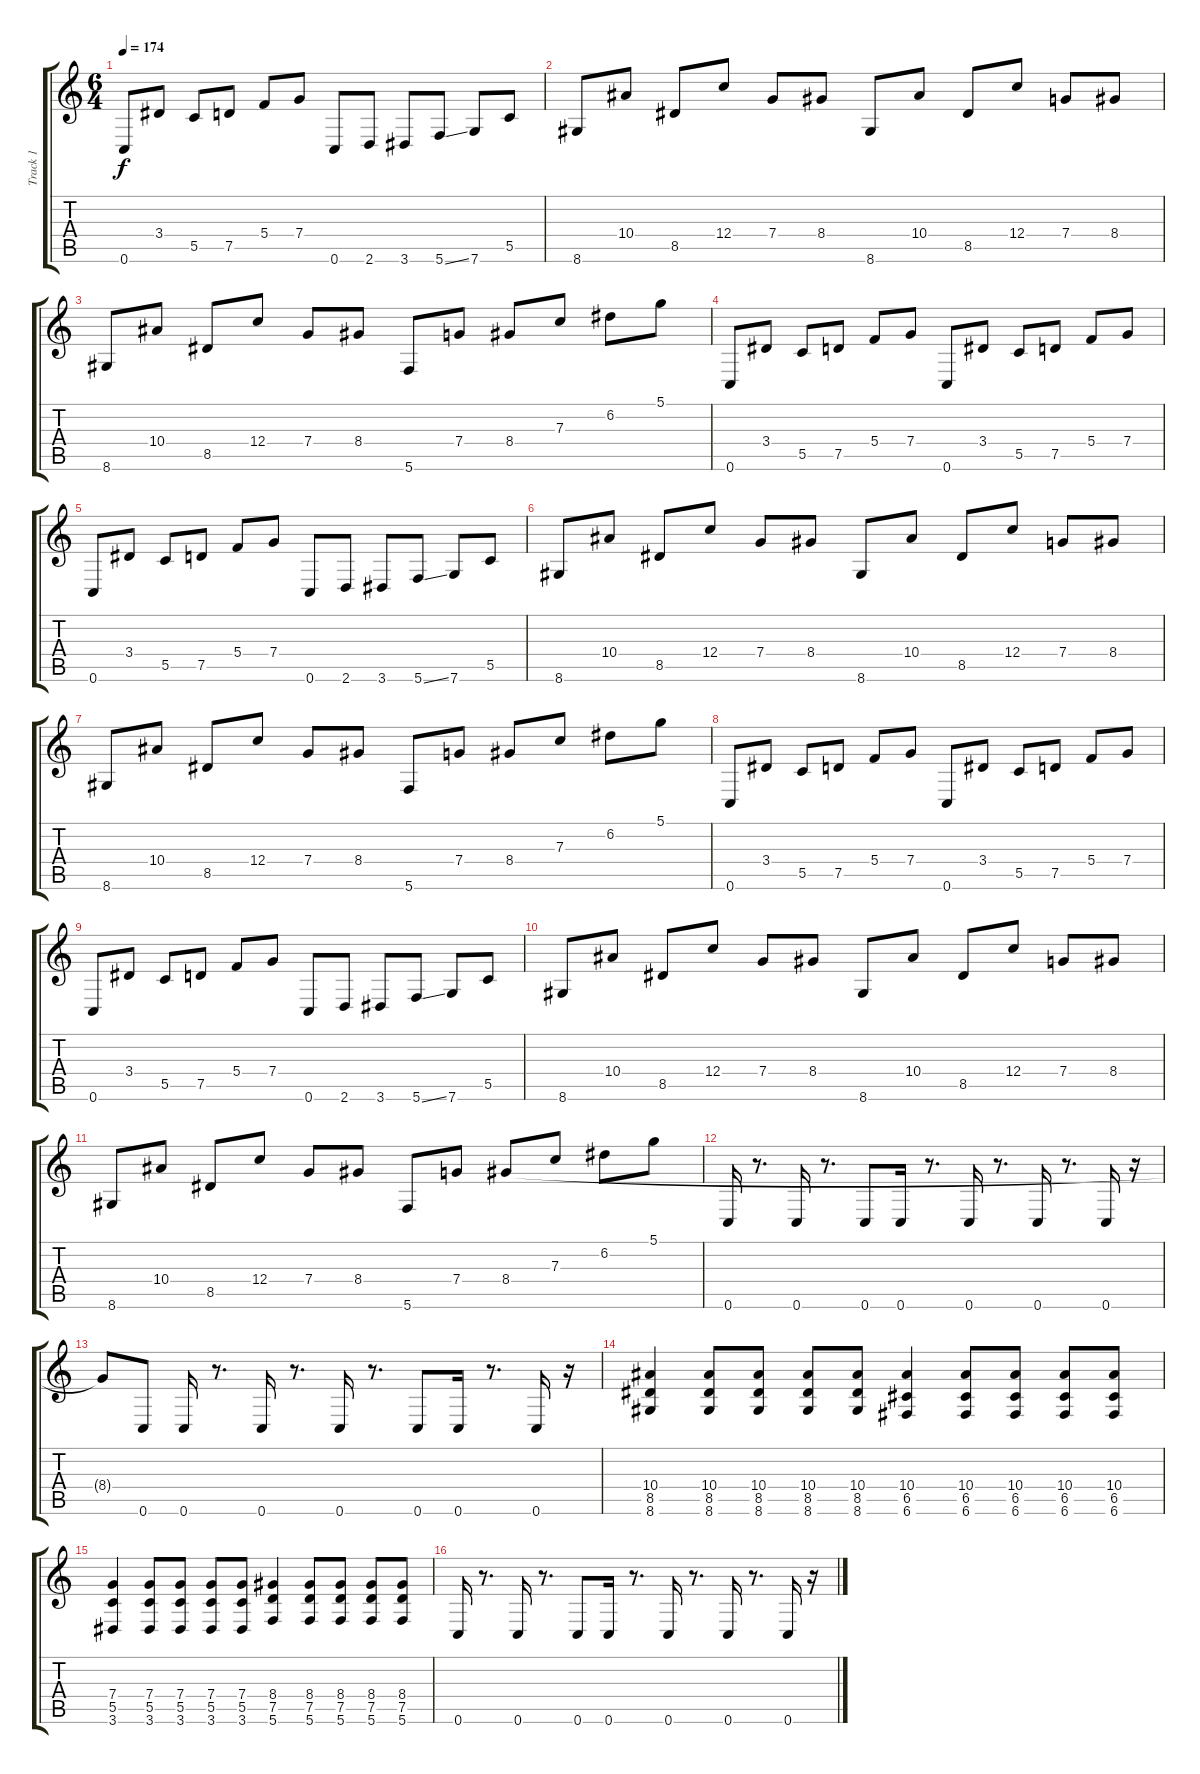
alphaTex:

\track ("Track 1" "Track 1") {instrument distortionguitar}
\staff {score tabs}
\tuning (D4 A3 F3 C3 G2 C2) {hide}
\ts (6 4)
\tempo 174
\clef g2
\ks c
0.6.8{dy f} 3.4.8 5.5.8 7.5.8 5.4.8 7.4.8 0.6.8 2.6.8 3.6.8 5.6{ss}.8 7.6.8 5.5.8 |
8.6.8 10.4.8 8.5.8 12.4.8 7.4.8 8.4.8 8.6.8 10.4.8 8.5.8 12.4.8 7.4.8 8.4.8 |
8.6.8 10.4.8 8.5.8 12.4.8 7.4.8 8.4.8 5.6.8 7.4.8 8.4.8 7.3.8 6.2.8 5.1.8 |
0.6.8 3.4.8 5.5.8 7.5.8 5.4.8 7.4.8 0.6.8 3.4.8 5.5.8 7.5.8 5.4.8 7.4.8 |
0.6.8 3.4.8 5.5.8 7.5.8 5.4.8 7.4.8 0.6.8 2.6.8 3.6.8 5.6{ss}.8 7.6.8 5.5.8 |
8.6.8 10.4.8 8.5.8 12.4.8 7.4.8 8.4.8 8.6.8 10.4.8 8.5.8 12.4.8 7.4.8 8.4.8 |
8.6.8 10.4.8 8.5.8 12.4.8 7.4.8 8.4.8 5.6.8 7.4.8 8.4.8 7.3.8 6.2.8 5.1.8 |
0.6.8 3.4.8 5.5.8 7.5.8 5.4.8 7.4.8 0.6.8 3.4.8 5.5.8 7.5.8 5.4.8 7.4.8 |
0.6.8 3.4.8 5.5.8 7.5.8 5.4.8 7.4.8 0.6.8 2.6.8 3.6.8 5.6{ss}.8 7.6.8 5.5.8 |
8.6.8 10.4.8 8.5.8 12.4.8 7.4.8 8.4.8 8.6.8 10.4.8 8.5.8 12.4.8 7.4.8 8.4.8 |
8.6.8 10.4.8 8.5.8 12.4.8 7.4.8 8.4.8 5.6.8 7.4.8 8.4.8 7.3.8 6.2.8 5.1.8 |
0.6.16 r.8{d} 0.6.16 r.8{d} 0.6.8 0.6.16 r.8{d} 0.6.16 r.8{d} 0.6.16 r.8{d} 0.6.16 r.16 |
8.4{t}.8 0.6.8 0.6.16 r.8{d} 0.6.16 r.8{d} 0.6.16 r.8{d} 0.6.8 0.6.16 r.8{d} 0.6.16 r.16 |
(10.4 8.5 8.6).4 (10.4 8.5 8.6).8 (10.4 8.5 8.6).8 (10.4 8.5 8.6).8 (10.4 8.5 8.6).8 (10.4 6.5 6.6).4 (10.4 6.5 6.6).8 (10.4 6.5 6.6).8 (10.4 6.5 6.6).8 (10.4 6.5 6.6).8 |
(7.4 5.5 3.6).4 (7.4 5.5 3.6).8 (7.4 5.5 3.6).8 (7.4 5.5 3.6).8 (7.4 5.5 3.6).8 (8.4 7.5 5.6).4 (8.4 7.5 5.6).8 (8.4 7.5 5.6).8 (8.4 7.5 5.6).8 (8.4 7.5 5.6).8 |
0.6.16 r.8{d} 0.6.16 r.8{d} 0.6.8 0.6.16 r.8{d} 0.6.16 r.8{d} 0.6.16 r.8{d} 0.6.16 r.16
